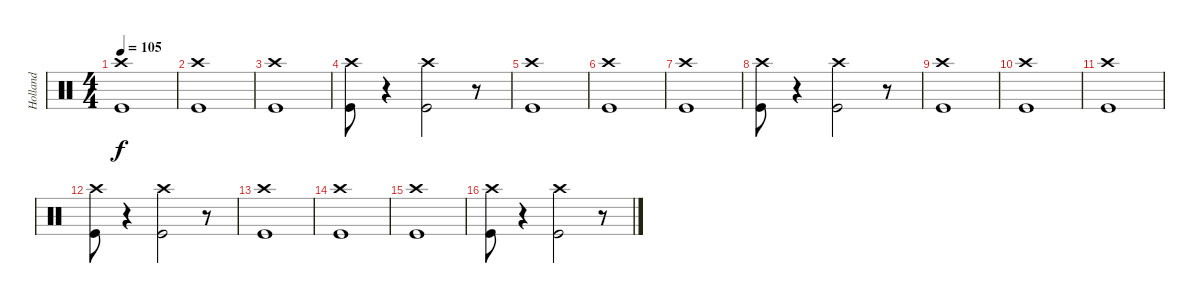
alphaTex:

\track ("Holland" "Holland") {instrument percussion}
\staff {score}
\articulation defaults
\ts (4 4)
\tempo 105
\clef neutral
\ks c
("Crash high (hit)" "Kick (hit)").1{dy f} |
("Crash high (hit)" "Kick (hit)").1 |
("Crash high (hit)" "Kick (hit)").1 |
("Crash high (hit)" "Kick (hit)").8 r.4 ("Crash high (hit)" "Kick (hit)").2 r.8 |
("Crash high (hit)" "Kick (hit)").1 |
("Crash high (hit)" "Kick (hit)").1 |
("Crash high (hit)" "Kick (hit)").1 |
("Crash high (hit)" "Kick (hit)").8 r.4 ("Crash high (hit)" "Kick (hit)").2 r.8 |
("Crash high (hit)" "Kick (hit)").1 |
("Crash high (hit)" "Kick (hit)").1 |
("Crash high (hit)" "Kick (hit)").1 |
("Crash high (hit)" "Kick (hit)").8 r.4 ("Crash high (hit)" "Kick (hit)").2 r.8 |
("Crash high (hit)" "Kick (hit)").1 |
("Crash high (hit)" "Kick (hit)").1 |
("Crash high (hit)" "Kick (hit)").1 |
("Crash high (hit)" "Kick (hit)").8 r.4 ("Crash high (hit)" "Kick (hit)").2 r.8
